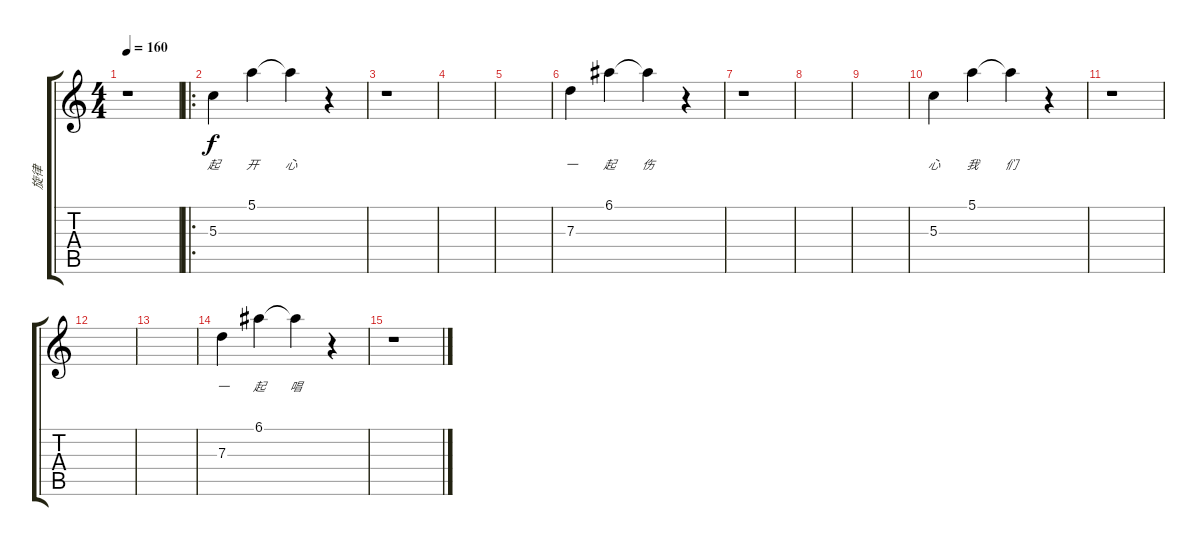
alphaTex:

\track ("旋律" "旋律") {instrument acousticguitarsteel}
\staff {score tabs}
\tuning (E4 B3 G3 D3 A2 E2) {hide}
\ts (4 4)
\tempo 160
\clef g2
\ks c
r.1{dy f} |
\ro
5.3.4{lyrics (0 "起") lyrics (1 "") lyrics (2 "") lyrics (3 "") lyrics (4 "")} 5.1.4{lyrics (0 "开") lyrics (1 "") lyrics (2 "") lyrics (3 "") lyrics (4 "")} 5.1{t}.4{lyrics (0 "心") lyrics (1 "") lyrics (2 "") lyrics (3 "") lyrics (4 "")} r.4 |
r.1 |
|
|
7.3.4{lyrics (0 "一") lyrics (1 "") lyrics (2 "") lyrics (3 "") lyrics (4 "")} 6.1.4{lyrics (0 "起") lyrics (1 "") lyrics (2 "") lyrics (3 "") lyrics (4 "")} 6.1{t}.4{lyrics (0 "伤") lyrics (1 "") lyrics (2 "") lyrics (3 "") lyrics (4 "")} r.4 |
r.1 |
|
|
5.3.4{lyrics (0 "心") lyrics (1 "") lyrics (2 "") lyrics (3 "") lyrics (4 "")} 5.1.4{lyrics (0 "我") lyrics (1 "") lyrics (2 "") lyrics (3 "") lyrics (4 "")} 5.1{t}.4{lyrics (0 "们") lyrics (1 "") lyrics (2 "") lyrics (3 "") lyrics (4 "")} r.4 |
r.1 |
|
|
7.3.4{lyrics (0 "一") lyrics (1 "") lyrics (2 "") lyrics (3 "") lyrics (4 "")} 6.1.4{lyrics (0 "起") lyrics (1 "") lyrics (2 "") lyrics (3 "") lyrics (4 "")} 6.1{t}.4{lyrics (0 "唱") lyrics (1 "") lyrics (2 "") lyrics (3 "") lyrics (4 "")} r.4 |
r.1
